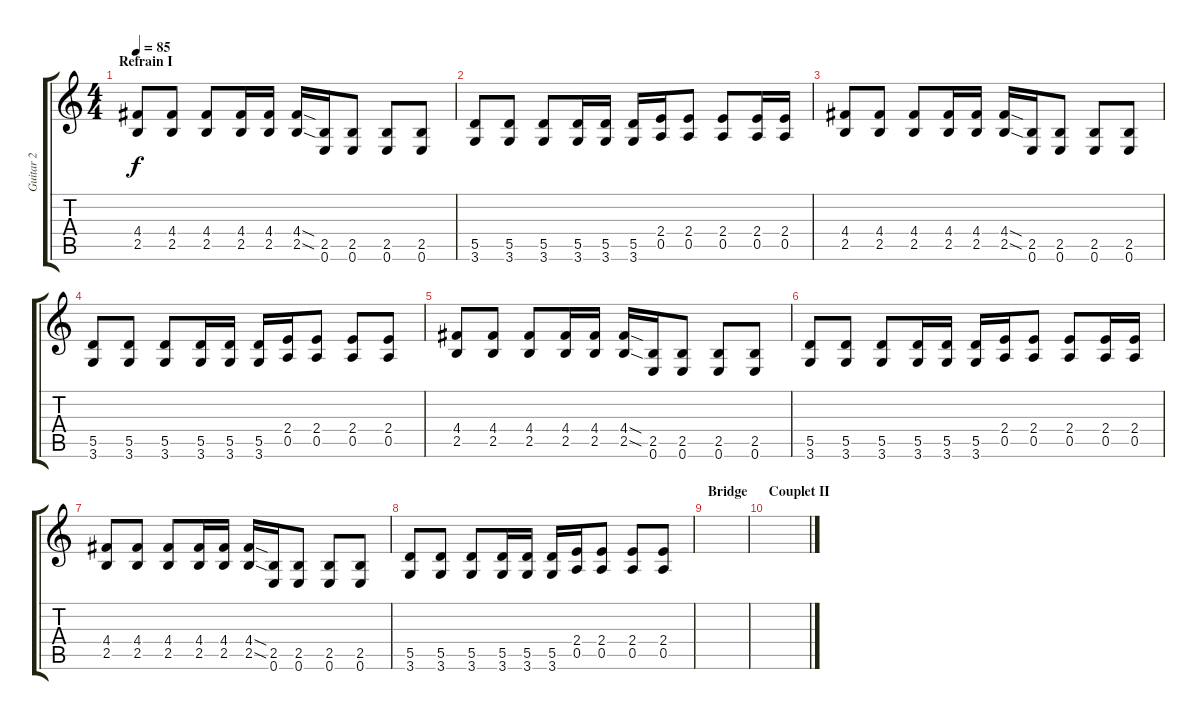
\track ("Guitar 2" "Guitar 2") {instrument distortionguitar}
\staff {score tabs}
\tuning (E4 B3 G3 D3 A2 E2) {hide}
\ts (4 4)
\section ("" "Refrain I")
\tempo 85
\clef g2
\ks c
(4.4 2.5).8{dy f} (4.4 2.5).8 (4.4 2.5).8 (4.4 2.5).16 (4.4 2.5).16 (4.4{sod} 2.5{sod}).16 (2.5 0.6).16 (2.5 0.6).8 (2.5 0.6).8 (2.5 0.6).8 |
(5.5 3.6).8 (5.5 3.6).8 (5.5 3.6).8 (5.5 3.6).16 (5.5 3.6).16 (5.5 3.6).16 (2.4 0.5).16 (2.4 0.5).8 (2.4 0.5).8 (2.4 0.5).16 (2.4 0.5).16 |
(4.4 2.5).8 (4.4 2.5).8 (4.4 2.5).8 (4.4 2.5).16 (4.4 2.5).16 (4.4{sod} 2.5{sod}).16 (2.5 0.6).16 (2.5 0.6).8 (2.5 0.6).8 (2.5 0.6).8 |
(5.5 3.6).8 (5.5 3.6).8 (5.5 3.6).8 (5.5 3.6).16 (5.5 3.6).16 (5.5 3.6).16 (2.4 0.5).16 (2.4 0.5).8 (2.4 0.5).8 (2.4 0.5).8 |
(4.4 2.5).8 (4.4 2.5).8 (4.4 2.5).8 (4.4 2.5).16 (4.4 2.5).16 (4.4{sod} 2.5{sod}).16 (2.5 0.6).16 (2.5 0.6).8 (2.5 0.6).8 (2.5 0.6).8 |
(5.5 3.6).8 (5.5 3.6).8 (5.5 3.6).8 (5.5 3.6).16 (5.5 3.6).16 (5.5 3.6).16 (2.4 0.5).16 (2.4 0.5).8 (2.4 0.5).8 (2.4 0.5).16 (2.4 0.5).16 |
(4.4 2.5).8 (4.4 2.5).8 (4.4 2.5).8 (4.4 2.5).16 (4.4 2.5).16 (4.4{sod} 2.5{sod}).16 (2.5 0.6).16 (2.5 0.6).8 (2.5 0.6).8 (2.5 0.6).8 |
(5.5 3.6).8 (5.5 3.6).8 (5.5 3.6).8 (5.5 3.6).16 (5.5 3.6).16 (5.5 3.6).16 (2.4 0.5).16 (2.4 0.5).8 (2.4 0.5).8 (2.4 0.5).8 |
\section ("" "Bridge")
|
\section ("" "Couplet II")
